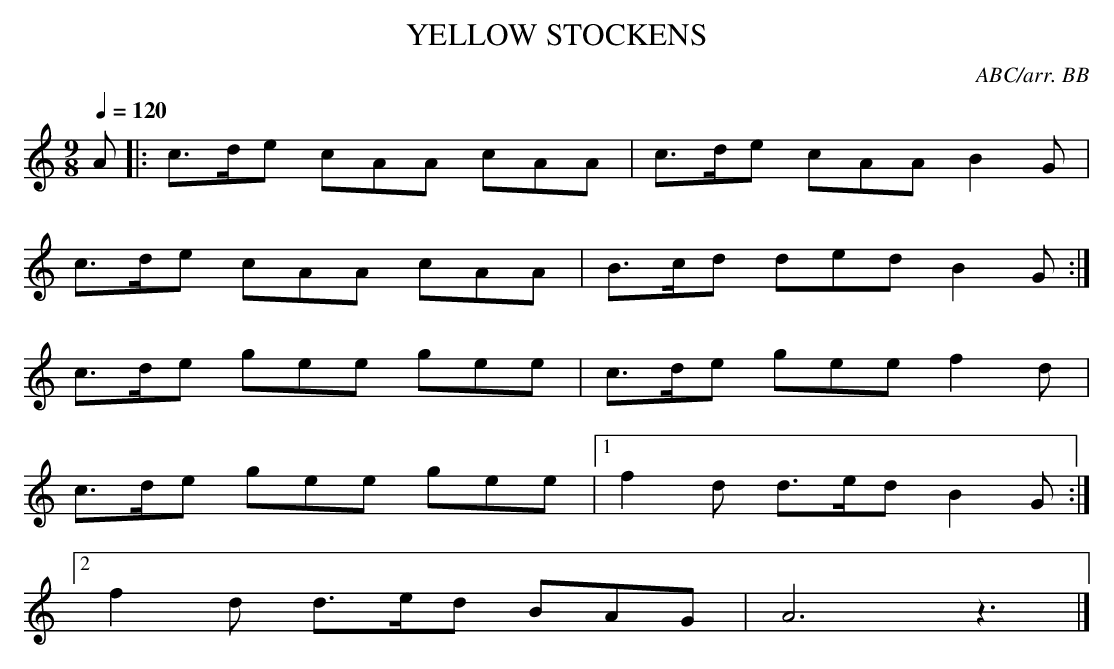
X:1
T:YELLOW STOCKENS
C:ABC/arr. BB
M:9/8 % 9/4 in source
L:1/8 % 2/4 in source
Q:1/4=120
K:Am
A|: c>de cAA cAA|c>de cAA B2G|
c>de cAA cAA|B>cd ded B2G :|
c>de gee gee|c>de gee f2d|
c>de gee gee|1 f2d d>ed B2G :|
[2 f2d d>ed BAG|A6z3|]
